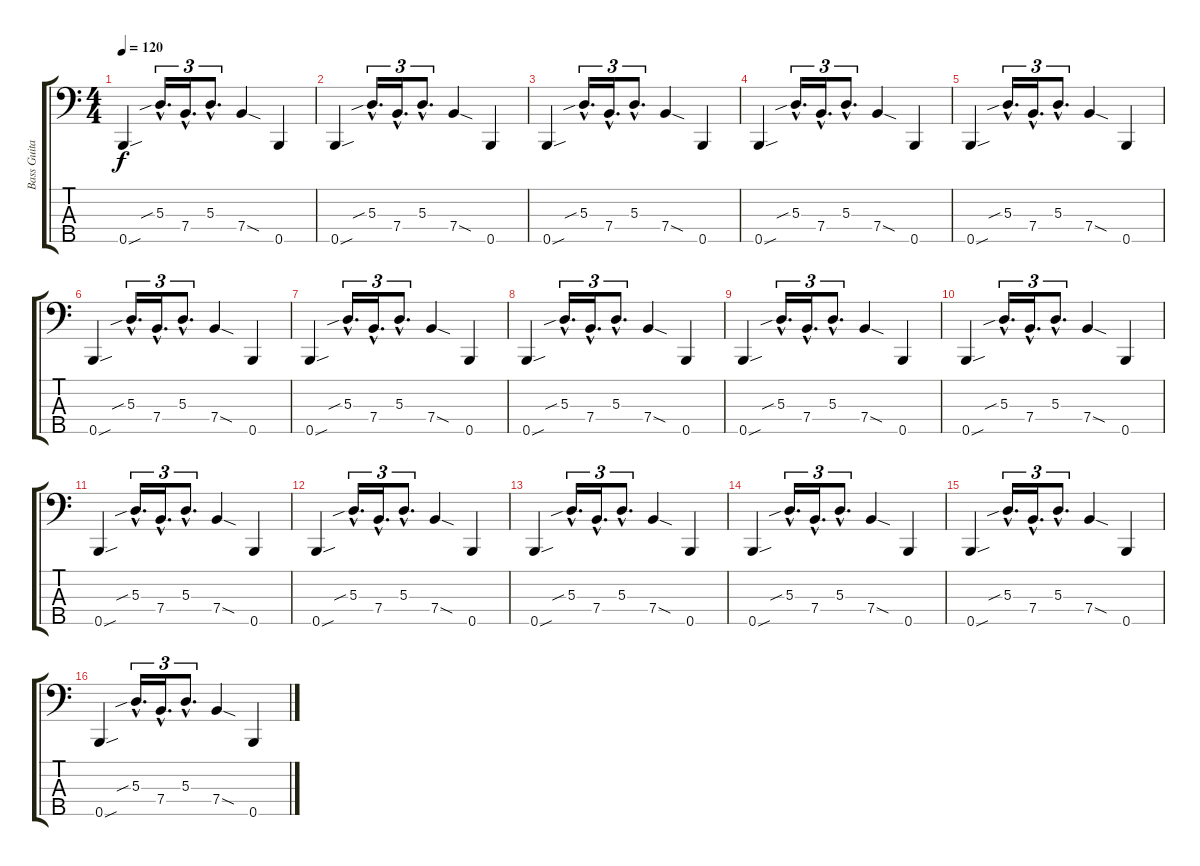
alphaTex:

\track ("Bass Guitar" "Bass Guita") {instrument synthbass2}
\staff {score tabs}
\tuning (G2 D2 A1 E1 B0) {hide}
\ts (4 4)
\tempo 120
\clef f4
\ks c
0.5{sou}.4{dy f} 5.3{sib hac}.16{d tu (3 2)} 7.4{hac}.16{d tu (3 2)} 5.3{hac}.8{d tu (3 2)} 7.4{sod}.4 0.5.4 |
0.5{sou}.4 5.3{sib hac}.16{d tu (3 2)} 7.4{hac}.16{d tu (3 2)} 5.3{hac}.8{d tu (3 2)} 7.4{sod}.4 0.5.4 |
0.5{sou}.4 5.3{sib hac}.16{d tu (3 2)} 7.4{hac}.16{d tu (3 2)} 5.3{hac}.8{d tu (3 2)} 7.4{sod}.4 0.5.4 |
0.5{sou}.4 5.3{sib hac}.16{d tu (3 2)} 7.4{hac}.16{d tu (3 2)} 5.3{hac}.8{d tu (3 2)} 7.4{sod}.4 0.5.4 |
0.5{sou}.4 5.3{sib hac}.16{d tu (3 2)} 7.4{hac}.16{d tu (3 2)} 5.3{hac}.8{d tu (3 2)} 7.4{sod}.4 0.5.4 |
0.5{sou}.4 5.3{sib hac}.16{d tu (3 2)} 7.4{hac}.16{d tu (3 2)} 5.3{hac}.8{d tu (3 2)} 7.4{sod}.4 0.5.4 |
0.5{sou}.4 5.3{sib hac}.16{d tu (3 2)} 7.4{hac}.16{d tu (3 2)} 5.3{hac}.8{d tu (3 2)} 7.4{sod}.4 0.5.4 |
0.5{sou}.4 5.3{sib hac}.16{d tu (3 2)} 7.4{hac}.16{d tu (3 2)} 5.3{hac}.8{d tu (3 2)} 7.4{sod}.4 0.5.4 |
0.5{sou}.4 5.3{sib hac}.16{d tu (3 2)} 7.4{hac}.16{d tu (3 2)} 5.3{hac}.8{d tu (3 2)} 7.4{sod}.4 0.5.4 |
0.5{sou}.4 5.3{sib hac}.16{d tu (3 2)} 7.4{hac}.16{d tu (3 2)} 5.3{hac}.8{d tu (3 2)} 7.4{sod}.4 0.5.4 |
0.5{sou}.4 5.3{sib hac}.16{d tu (3 2)} 7.4{hac}.16{d tu (3 2)} 5.3{hac}.8{d tu (3 2)} 7.4{sod}.4 0.5.4 |
0.5{sou}.4 5.3{sib hac}.16{d tu (3 2)} 7.4{hac}.16{d tu (3 2)} 5.3{hac}.8{d tu (3 2)} 7.4{sod}.4 0.5.4 |
0.5{sou}.4 5.3{sib hac}.16{d tu (3 2)} 7.4{hac}.16{d tu (3 2)} 5.3{hac}.8{d tu (3 2)} 7.4{sod}.4 0.5.4 |
0.5{sou}.4 5.3{sib hac}.16{d tu (3 2)} 7.4{hac}.16{d tu (3 2)} 5.3{hac}.8{d tu (3 2)} 7.4{sod}.4 0.5.4 |
0.5{sou}.4 5.3{sib hac}.16{d tu (3 2)} 7.4{hac}.16{d tu (3 2)} 5.3{hac}.8{d tu (3 2)} 7.4{sod}.4 0.5.4 |
0.5{sou}.4 5.3{sib hac}.16{d tu (3 2)} 7.4{hac}.16{d tu (3 2)} 5.3{hac}.8{d tu (3 2)} 7.4{sod}.4 0.5.4
